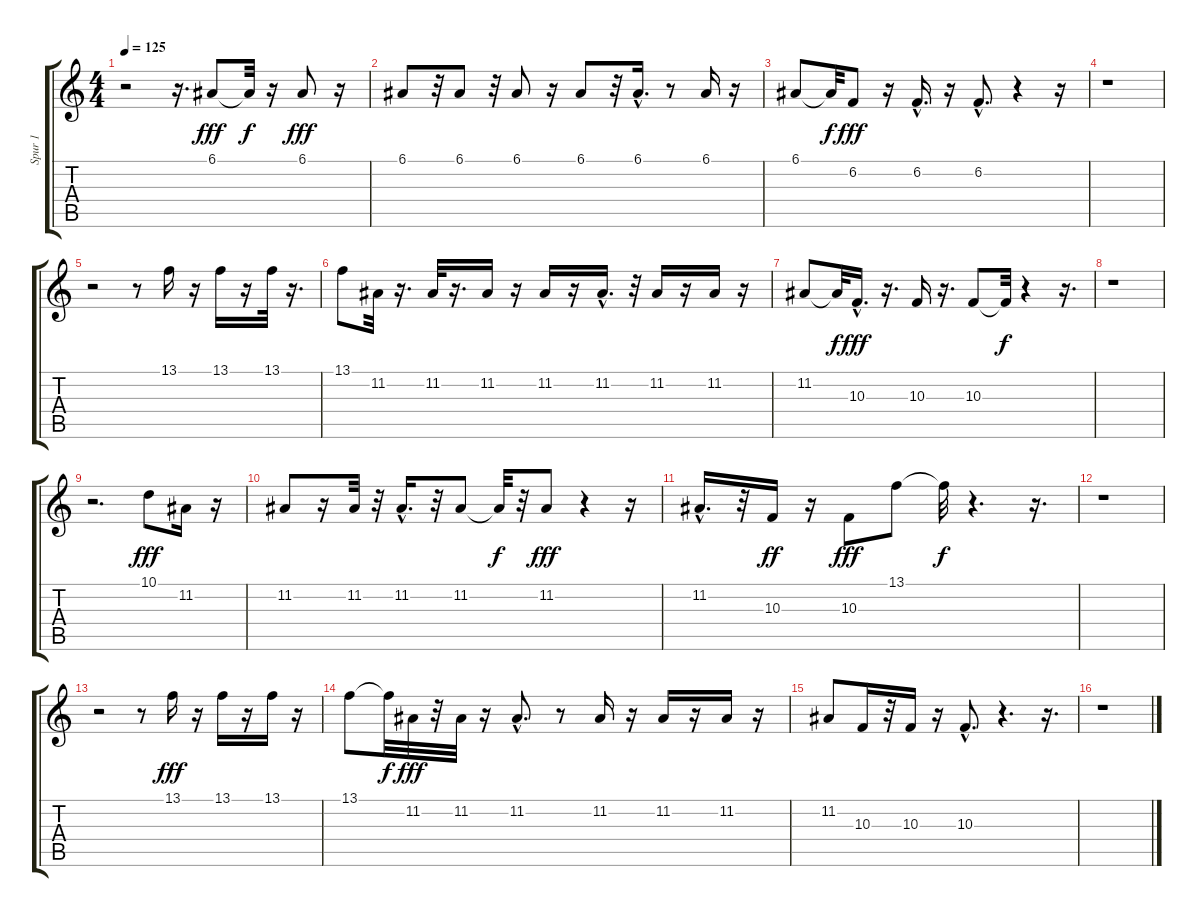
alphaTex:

\track ("Spur 1" "Spur 1") {instrument clarinet}
\staff {score tabs}
\tuning (E4 B3 G3 D3 A2 E2) {hide}
\ts (4 4)
\tempo 125
\clef g2
\ks c
r.2{dy f} r.16{d} 6.1.8{dy fff} 6.1{t}.32{dy f} r.16 6.1.8{dy fff} r.16 |
6.1.8 r.32 6.1.8 r.32 6.1.8 r.16 6.1.8 r.32 6.1{hac}.16{d} r.8 6.1.16 r.16 |
6.1.8 6.1{t}.32{dy f} 6.2.8{dy fff} r.16 6.2{hac}.16{d} r.16 6.2{hac}.8{d} r.4 r.16 |
r.1 |
r.2 r.8 13.1.16 r.16 13.1.16 r.16 13.1.32 r.16{d} |
13.1.8 11.2.32 r.16{d} 11.2.32 r.16{d} 11.2.16 r.16 11.2.16 r.16 11.2{hac}.16{d} r.32 11.2.16 r.16 11.2.16 r.16 |
11.2.8 11.2{t}.32{dy f} 10.3{hac}.16{d dy fff} r.16{d} 10.3.16 r.16{d} 10.3.8 10.3{t}.32{dy f} r.4 r.16{d} |
r.1 |
r.2{d} 10.1.8{dy fff} 11.2.16 r.16 |
11.2.8 r.16 11.2.32 r.32 11.2{hac}.16{d} r.32 11.2.8 11.2{t}.32{dy f} r.32 11.2.8{dy fff} r.4 r.16 |
11.2{hac}.16{d} r.32 10.3.16{dy ff} r.16 10.3.8{dy fff} 13.1.8 13.1{t}.32{dy f} r.4{d} r.16{d} |
r.1 |
r.2 r.8 13.1.16{dy fff} r.16 13.1.16 r.16 13.1.16 r.16 |
13.1.8 13.1{t}.32{dy f} 11.2.32{dy fff} r.32 11.2.32 r.16 11.2{hac}.8{d} r.8 11.2.16 r.16 11.2.16 r.16 11.2.16 r.16 |
11.2.8 10.3.16 r.32 10.3.16 r.16 10.3{hac}.8{d} r.4{d} r.16{d} |
r.1
